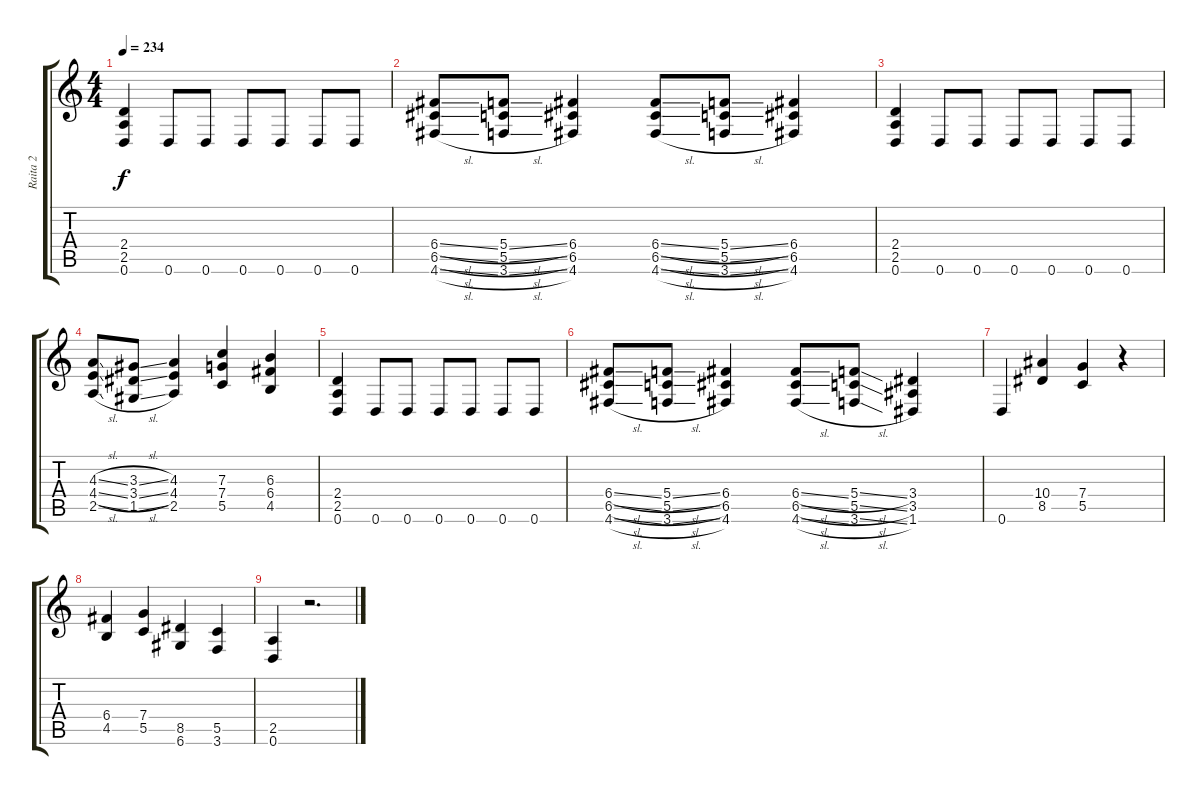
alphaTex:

\track ("Raita 2" "Raita 2") {instrument distortionguitar}
\staff {score tabs}
\tuning (Eb4 Bb3 F3 C3 G2 D2) {hide}
\ts (4 4)
\tempo 234
\clef g2
\ks c
(2.4 2.5 0.6).4{dy f} 0.6.8 0.6.8 0.6.8 0.6.8 0.6.8 0.6.8 |
(6.4{sl} 6.5{sl} 4.6{sl}).8 (5.4{sl} 5.5{sl} 3.6{sl}).8 (6.4 6.5 4.6).4 (6.4{sl} 6.5{sl} 4.6{sl}).8 (5.4{sl} 5.5{sl} 3.6{sl}).8 (6.4 6.5 4.6).4 |
(2.4 2.5 0.6).4 0.6.8 0.6.8 0.6.8 0.6.8 0.6.8 0.6.8 |
(4.3{sl} 4.4{sl} 2.5{sl}).8 (3.3{sl} 3.4{sl} 1.5{sl}).8 (4.3 4.4 2.5).4 (7.3 7.4 5.5).4 (6.3 6.4 4.5).4 |
(2.4 2.5 0.6).4 0.6.8 0.6.8 0.6.8 0.6.8 0.6.8 0.6.8 |
(6.4{sl} 6.5{sl} 4.6{sl}).8 (5.4{sl} 5.5{sl} 3.6{sl}).8 (6.4 6.5 4.6).4 (6.4{sl} 6.5{sl} 4.6{sl}).8 (5.4{sl} 5.5{sl} 3.6{sl}).8 (3.4 3.5 1.6).4 |
0.6.4 (10.4 8.5).4 (7.4 5.5).4 r.4 |
(6.4 4.5).4 (7.4 5.5).4 (8.5 6.6).4 (5.5 3.6).4 |
(2.5 0.6).4 r.2{d}
